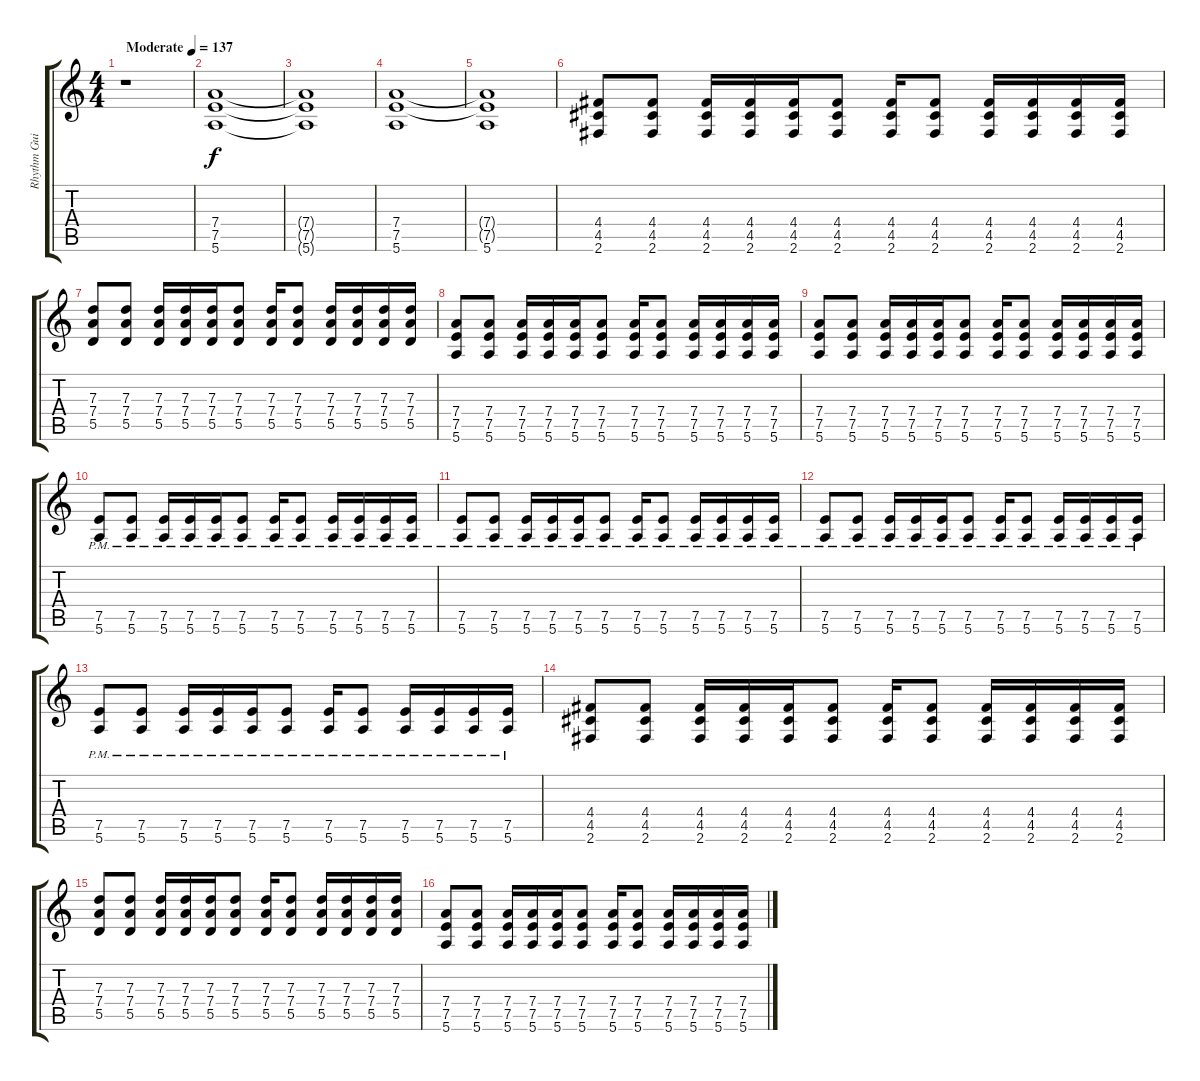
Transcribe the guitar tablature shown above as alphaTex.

\track ("Rhythm Guitar" "Rhythm Gui") {instrument overdrivenguitar}
\staff {score tabs}
\tuning (E4 B3 G3 D3 A2 E2) {hide}
\ts (4 4)
\tempo (137 "Moderate")
\clef g2
\ks c
r.1{dy f instrument overdrivenguitar} |
(7.4 7.5 5.6).1 |
(7.4{t} 7.5{t} 5.6{t}).1 |
(7.4 7.5 5.6).1 |
(7.4{t} 7.5{t} 5.6).1 |
(4.4 4.5 2.6).8 (4.4 4.5 2.6).8 (4.4 4.5 2.6).16 (4.4 4.5 2.6).16 (4.4 4.5 2.6).16 (4.4 4.5 2.6).8 (4.4 4.5 2.6).16 (4.4 4.5 2.6).8 (4.4 4.5 2.6).16 (4.4 4.5 2.6).16 (4.4 4.5 2.6).16 (4.4 4.5 2.6).16 |
(7.3 7.4 5.5).8 (7.3 7.4 5.5).8 (7.3 7.4 5.5).16 (7.3 7.4 5.5).16 (7.3 7.4 5.5).16 (7.3 7.4 5.5).8 (7.3 7.4 5.5).16 (7.3 7.4 5.5).8 (7.3 7.4 5.5).16 (7.3 7.4 5.5).16 (7.3 7.4 5.5).16 (7.3 7.4 5.5).16 |
(7.4 7.5 5.6).8 (7.4 7.5 5.6).8 (7.4 7.5 5.6).16 (7.4 7.5 5.6).16 (7.4 7.5 5.6).16 (7.4 7.5 5.6).8 (7.4 7.5 5.6).16 (7.4 7.5 5.6).8 (7.4 7.5 5.6).16 (7.4 7.5 5.6).16 (7.4 7.5 5.6).16 (7.4 7.5 5.6).16 |
(7.4 7.5 5.6).8 (7.4 7.5 5.6).8 (7.4 7.5 5.6).16 (7.4 7.5 5.6).16 (7.4 7.5 5.6).16 (7.4 7.5 5.6).8 (7.4 7.5 5.6).16 (7.4 7.5 5.6).8 (7.4 7.5 5.6).16 (7.4 7.5 5.6).16 (7.4 7.5 5.6).16 (7.4 7.5 5.6).16 |
(7.5{pm} 5.6{pm}).8 (7.5{pm} 5.6{pm}).8 (7.5{pm} 5.6{pm}).16 (7.5{pm} 5.6{pm}).16 (7.5{pm} 5.6{pm}).16 (7.5{pm} 5.6{pm}).8 (7.5{pm} 5.6{pm}).16 (7.5{pm} 5.6{pm}).8 (7.5{pm} 5.6{pm}).16 (7.5{pm} 5.6{pm}).16 (7.5{pm} 5.6{pm}).16 (7.5{pm} 5.6{pm}).16 |
(7.5{pm} 5.6{pm}).8 (7.5{pm} 5.6{pm}).8 (7.5{pm} 5.6{pm}).16 (7.5{pm} 5.6{pm}).16 (7.5{pm} 5.6{pm}).16 (7.5{pm} 5.6{pm}).8 (7.5{pm} 5.6{pm}).16 (7.5{pm} 5.6{pm}).8 (7.5{pm} 5.6{pm}).16 (7.5{pm} 5.6{pm}).16 (7.5{pm} 5.6{pm}).16 (7.5{pm} 5.6{pm}).16 |
(7.5{pm} 5.6{pm}).8 (7.5{pm} 5.6{pm}).8 (7.5{pm} 5.6{pm}).16 (7.5{pm} 5.6{pm}).16 (7.5{pm} 5.6{pm}).16 (7.5{pm} 5.6{pm}).8 (7.5{pm} 5.6{pm}).16 (7.5{pm} 5.6{pm}).8 (7.5{pm} 5.6{pm}).16 (7.5{pm} 5.6{pm}).16 (7.5{pm} 5.6{pm}).16 (7.5{pm} 5.6{pm}).16 |
(7.5{pm} 5.6{pm}).8 (7.5{pm} 5.6{pm}).8 (7.5{pm} 5.6{pm}).16 (7.5{pm} 5.6{pm}).16 (7.5{pm} 5.6{pm}).16 (7.5{pm} 5.6{pm}).8 (7.5{pm} 5.6{pm}).16 (7.5{pm} 5.6{pm}).8 (7.5{pm} 5.6{pm}).16 (7.5{pm} 5.6{pm}).16 (7.5{pm} 5.6{pm}).16 (7.5{pm} 5.6{pm}).16 |
(4.4 4.5 2.6).8 (4.4 4.5 2.6).8 (4.4 4.5 2.6).16 (4.4 4.5 2.6).16 (4.4 4.5 2.6).16 (4.4 4.5 2.6).8 (4.4 4.5 2.6).16 (4.4 4.5 2.6).8 (4.4 4.5 2.6).16 (4.4 4.5 2.6).16 (4.4 4.5 2.6).16 (4.4 4.5 2.6).16 |
(7.3 7.4 5.5).8 (7.3 7.4 5.5).8 (7.3 7.4 5.5).16 (7.3 7.4 5.5).16 (7.3 7.4 5.5).16 (7.3 7.4 5.5).8 (7.3 7.4 5.5).16 (7.3 7.4 5.5).8 (7.3 7.4 5.5).16 (7.3 7.4 5.5).16 (7.3 7.4 5.5).16 (7.3 7.4 5.5).16 |
(7.4 7.5 5.6).8 (7.4 7.5 5.6).8 (7.4 7.5 5.6).16 (7.4 7.5 5.6).16 (7.4 7.5 5.6).16 (7.4 7.5 5.6).8 (7.4 7.5 5.6).16 (7.4 7.5 5.6).8 (7.4 7.5 5.6).16 (7.4 7.5 5.6).16 (7.4 7.5 5.6).16 (7.4 7.5 5.6).16
